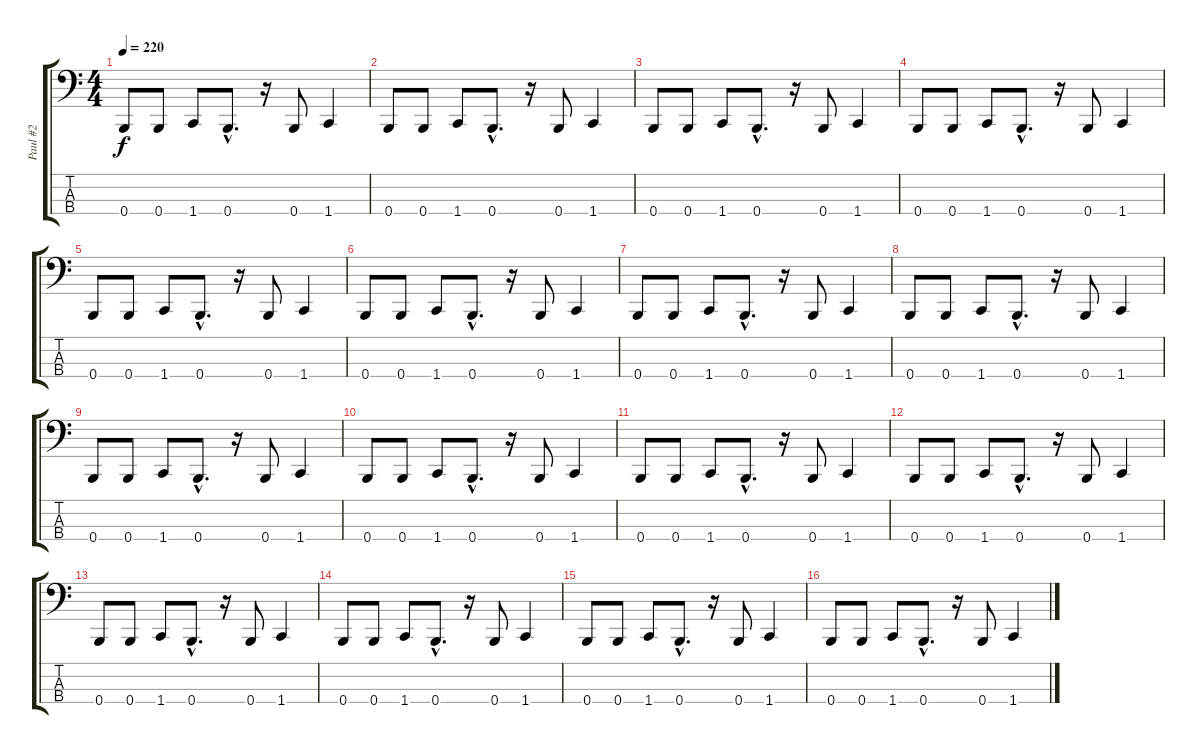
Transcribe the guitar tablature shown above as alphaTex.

\track ("Paul #2" "Paul #2") {instrument electricbassfinger}
\staff {score tabs}
\tuning (E2 B1 Gb1 B0) {hide}
\ts (4 4)
\tempo 220
\clef f4
\ks c
0.4.8{dy f} 0.4.8 1.4.8 0.4{hac}.8{d} r.16 0.4.8 1.4.4 |
0.4.8 0.4.8 1.4.8 0.4{hac}.8{d} r.16 0.4.8 1.4.4 |
0.4.8 0.4.8 1.4.8 0.4{hac}.8{d} r.16 0.4.8 1.4.4 |
0.4.8 0.4.8 1.4.8 0.4{hac}.8{d} r.16 0.4.8 1.4.4 |
0.4.8 0.4.8 1.4.8 0.4{hac}.8{d} r.16 0.4.8 1.4.4 |
0.4.8 0.4.8 1.4.8 0.4{hac}.8{d} r.16 0.4.8 1.4.4 |
0.4.8 0.4.8 1.4.8 0.4{hac}.8{d} r.16 0.4.8 1.4.4 |
0.4.8 0.4.8 1.4.8 0.4{hac}.8{d} r.16 0.4.8 1.4.4 |
0.4.8 0.4.8 1.4.8 0.4{hac}.8{d} r.16 0.4.8 1.4.4 |
0.4.8 0.4.8 1.4.8 0.4{hac}.8{d} r.16 0.4.8 1.4.4 |
0.4.8 0.4.8 1.4.8 0.4{hac}.8{d} r.16 0.4.8 1.4.4 |
0.4.8 0.4.8 1.4.8 0.4{hac}.8{d} r.16 0.4.8 1.4.4 |
0.4.8 0.4.8 1.4.8 0.4{hac}.8{d} r.16 0.4.8 1.4.4 |
0.4.8 0.4.8 1.4.8 0.4{hac}.8{d} r.16 0.4.8 1.4.4 |
0.4.8 0.4.8 1.4.8 0.4{hac}.8{d} r.16 0.4.8 1.4.4 |
0.4.8 0.4.8 1.4.8 0.4{hac}.8{d} r.16 0.4.8 1.4.4
